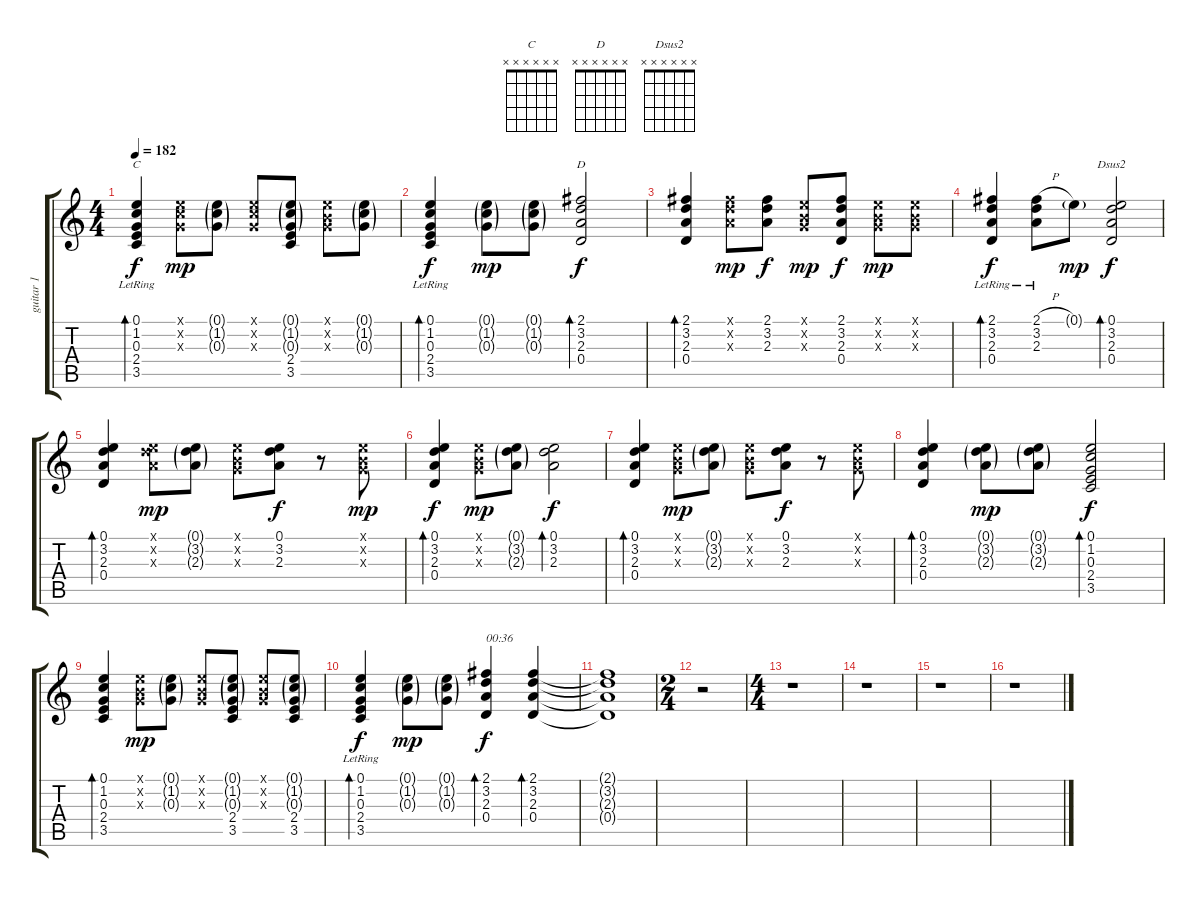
\track ("guitar 1" "guitar 1") {instrument acousticguitarsteel}
\staff {score tabs}
\tuning (E4 B3 G3 D3 A2 E2) {hide}
\chord ("C" x x x x x x)
\chord ("D" x x x x x x)
\chord ("Dsus2" x x x x x x)
\ts (4 4)
\tempo 182
\clef g2
\ks c
(0.1 1.2 0.3 2.4{lr} 3.5{lr}).4{bd 30 ch "C" dy f} (0.1{x} 1.2{x} 0.3{x}).8{dy mp} (0.1{g} 1.2{g} 0.3{g}).8 (0.1{x} 1.2{x} 0.3{x}).8 (0.1{g} 1.2{g} 0.3{g} 2.4 3.5).8 (0.1{x} 0.2{x} 0.3{x}).8 (0.1{g} 1.2{g} 0.3{g}).8 |
(0.1 1.2 0.3 2.4{lr} 3.5{lr}).4{bd 30 dy f} (0.1{g} 1.2{g} 0.3{g}).8{dy mp} (0.1{g} 1.2{g} 0.3{g}).8 (2.1 3.2 2.3 0.4).2{bd 30 ch "D" dy f} |
(2.1 3.2 2.3 0.4).4{bd 30} (2.1{x} 3.2{x} 2.3{x}).8{dy mp} (2.1 3.2 2.3).8{dy f} (0.1{x} 0.2{x} 0.3{x}).8{dy mp} (2.1 3.2 2.3 0.4).8{dy f} (0.1{x} 0.2{x} 0.3{x}).8{dy mp} (0.1{x} 0.2{x} 0.3{x}).8 |
(2.1 3.2 2.3 0.4{lr}).4{bd 30 dy f} (2.1{h} 3.2{lr} 2.3{lr}).8 0.1{g}.8{dy mp} (0.1 3.2 2.3 0.4).2{bd 30 ch "Dsus2" dy f} |
(0.1 3.2 2.3 0.4).4{bd 30} (0.1{x} 3.2{x} 2.3{x}).8{dy mp} (0.1{g} 3.2{g} 2.3{g}).8 (0.1{x} 0.2{x} 0.3{x}).8 (0.1 3.2 2.3).8{dy f} r.8 (0.1{x} 0.2{x} 0.3{x}).8{dy mp} |
(0.1 3.2 2.3 0.4).4{bd 30 dy f} (0.1{x} 0.2{x} 0.3{x}).8{dy mp} (0.1{g} 3.2{g} 2.3{g}).8 (0.1 3.2 2.3).2{bd 30 dy f} |
(0.1 3.2 2.3 0.4).4{bd 30} (0.1{x} 0.2{x} 0.3{x}).8{dy mp} (0.1{g} 3.2{g} 2.3{g}).8 (0.1{x} 0.2{x} 0.3{x}).8 (0.1 3.2 2.3).8{dy f} r.8 (0.1{x} 0.2{x} 0.3{x}).8 |
(0.1 3.2 2.3 0.4).4{bd 30} (0.1{g} 3.2{g} 2.3{g}).8{dy mp} (0.1{g} 3.2{g} 2.3{g}).8 (0.1 1.2 0.3 2.4 3.5).2{bd 30 dy f} |
(0.1 1.2 0.3 2.4 3.5).4{bd 30} (0.1{x} 0.2{x} 0.3{x}).8{dy mp} (0.1{g} 1.2{g} 0.3{g}).8 (0.1{x} 0.2{x} 0.3{x}).8 (0.1{g} 1.2{g} 0.3{g} 2.4 3.5).8 (0.1{x} 0.2{x} 0.3{x}).8 (0.1{g} 1.2{g} 0.3{g} 2.4 3.5).8 |
(0.1 1.2 0.3 2.4{lr} 3.5{lr}).4{bd 30 dy f} (0.1{g} 1.2{g} 0.3{g}).8{dy mp} (0.1{g} 1.2{g} 0.3{g}).8 (2.1 3.2 2.3 0.4).4{bd 30 txt "00:36" dy f} (2.1 3.2 2.3 0.4).4{bd 30} |
(2.1{t} 3.2{t} 2.3{t} 0.4{t}).1 |
\ts (2 4)
r.2 |
\ts (4 4)
r.1 |
r.1 |
r.1 |
r.1
